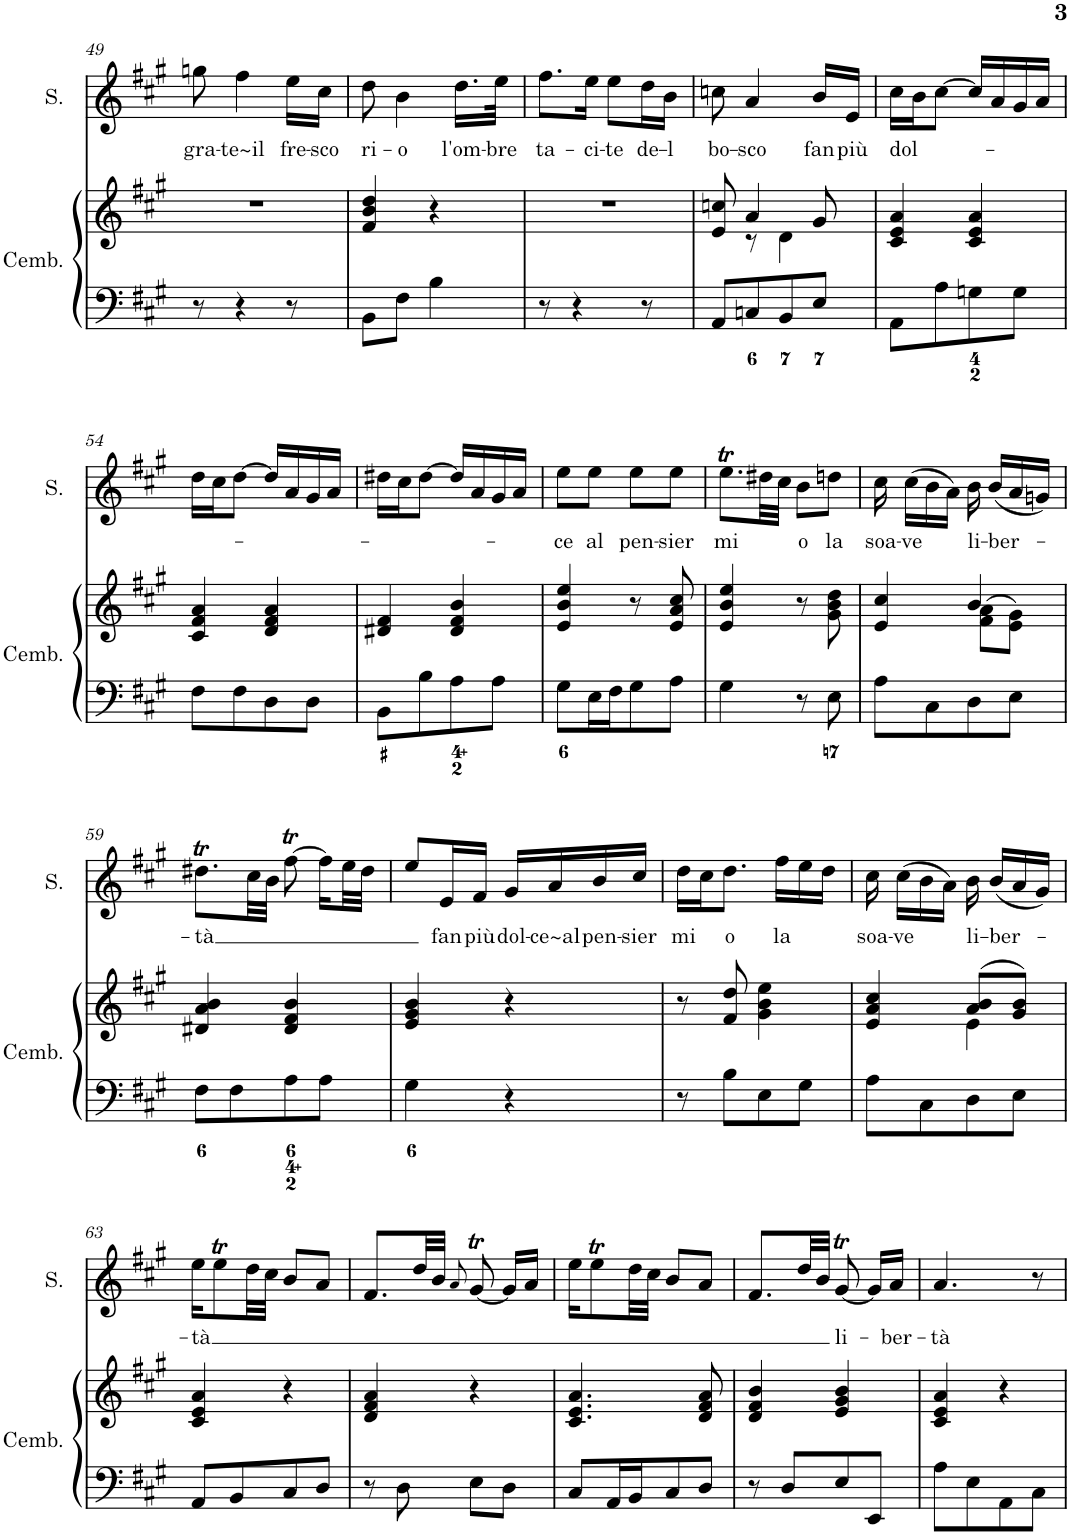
**kern	**kern	**kern	**text
*part2	*part2	*part1	*part1
*staff3	*staff2	*staff1	*staff1
*I"Cembalo	*	*I"Sopran	*
*I'Cemb.	*	*I'S.	*
!!LO:PB:g=z
*clefF4	*clefG2	*clefG2	*
*k[f#c#g#]	*k[f#c#g#]	*k[f#c#g#]	*
*M2/4	*M2/4	*M2/4	*
=49	=49	=49	=49
!	!	!	!LO:LY:b
8r	2r	8ggn\	gra-
!	!	!	!LO:LY:b
4r	.	4ff#\	-te~il
!	!	!	!LO:LY:b
8r	.	16ee\LL	fre-
!	!	!	!LO:LY:b
.	.	16cc#\JJ	-sco
=50	=50	=50	=50
!	!	!	!LO:LY:b
8BB\L	4f#/ 4b/ 4dd/	8dd\	ri-
!	!	!	!LO:LY:b
8F#\J	.	4b\	-o
4B\	4r	.	.
!	!	!	!LO:LY:b
.	.	16.dd\LL	l'om-
!	!	!	!LO:LY:b
.	.	32ee\JJk	-bre
=51	=51	=51	=51
!	!	!	!LO:LY:b
8r	2r	8.ff#\L	ta-
4r	.	.	.
!	!	!	!LO:LY:b
.	.	16ee\Jk	-ci-
!	!	!	!LO:LY:b
.	.	8ee\L	-te
!	!	!	!LO:LY:b
8r	.	16dd\L	de-
!	!	!	!LO:LY:b
.	.	16b\JJ	-l
=52	=52	=52	=52
*	*^	*	*
!	!	!	!	!LO:LY:b
8AA/L	8e/ 8ccn/	8ryy	8ccn\	bo-
!	!	!	!	!LO:LY:b
8Cn/	4a/	8r	4a/	-sco
8BB/	.	4d\	.	.
!	!	!	!	!LO:LY:b
8E/J	8g#/	.	16b/LL	fan
!	!	!	!	!LO:LY:b
.	.	.	16e/JJ	più
*	*v	*v	*	*
=53	=53	=53	=53
!	!	!	!LO:LY:b
8AA\L	4c#/ 4e/ 4a/	16cc#\LL	dol-
.	.	16b\J	.
8A\	.	[8cc#\J	.
8Gn\	4c#/ 4e/ 4a/	16cc#/LL]	.
.	.	16a/	.
8G\J	.	16g#/	.
.	.	16a/JJ	.
!!LO:LB:g=z
=54	=54	=54	=54
8F#\L	4c#/ 4f#/ 4a/	16dd\LL	.
.	.	16cc#\J	.
8F#\	.	[8dd\J	.
8D\	4d/ 4f#/ 4a/	16dd/LL]	.
.	.	16a/	.
8D\J	.	16g#/	.
.	.	16a/JJ	.
=55	=55	=55	=55
8BB\L	4d#X/ 4f#/	16dd#X\LL	.
.	.	16cc#\J	.
8B\	.	[8dd#\J	.
8A\	4d#/ 4f#/ 4b/	16dd#/LL]	.
.	.	16a/	.
8A\J	.	16g#/	.
.	.	16a/JJ	.
=56	=56	=56	=56
!	!	!	!LO:LY:b
8G#\L	4e/ 4b/ 4ee/	8ee\L	-ce
!	!	!	!LO:LY:b
16E\L	.	8ee\J	al
16F#\J	.	.	.
!	!	!	!LO:LY:b
8G#\	8r	8ee\L	pen-
!	!	!	!LO:LY:b
8A\J	8e/ 8a/ 8cc#/	8ee\J	-sier
=57	=57	=57	=57
!	!	!	!LO:LY:b
4G#\	4e/ 4b/ 4ee/	8.ee>\L	mi
.	.	32dd#X\LL	.
.	.	32cc#\JJJ	.
!	!	!	!LO:LY:b
8r	8r	8b\L	o
!	!	!	!LO:LY:b
8E\	8g#\ 8b\ 8dd\	8ddn\J	la
=58	=58	=58	=58
*	*^	*	*
!	!	!	!	!LO:LY:b
8A\L	4e/ 4cc#/	4ryy	16cc#\	soa-
!	!	!	!	!LO:LY:b
.	.	.	(16cc#\LL	-ve
8C#\	.	.	16b\	.
.	.	.	16a\JJ)	.
!	!	!	!	!LO:LY:b
8D\	(8f#\ 8a\L	4b/	16b\	li-
!	!	!	!	!LO:LY:b
.	.	.	(16b/LL	-ber-
8E\J	8e\ 8g#\J)	.	16a/	.
.	.	.	16gn/JJ)	.
*	*v	*v	*	*
!!LO:LB:g=z
=59	=59	=59	=59
!	!	!	!LO:LY:b
8F#\L	4d#X/ 4a/ 4b/	8.dd#X>\L	-tà
8F#\	.	.	.
.	.	32cc#\LL	.
.	.	32b\JJJ	.
8A\	4d#/ 4f#/ 4b/	[8ff#>\	.
8A\J	.	16ff#\LL]	.
.	.	32ee\LL	.
.	.	32dd#\JJJ	.
=60	=60	=60	=60
4G#\	4e/ 4g#/ 4b/	8ee/L	.
!	!	!	!LO:LY:b
.	.	16e/L	fan
!	!	!	!LO:LY:b
.	.	16f#/JJ	più
!	!	!	!LO:LY:b
4r	4r	16g#/LL	dol-
!	!	!	!LO:LY:b
.	.	16a/	-ce~al
!	!	!	!LO:LY:b
.	.	16b/	pen-
!	!	!	!LO:LY:b
.	.	16cc#/JJ	-sier
=61	=61	=61	=61
!	!	!	!LO:LY:b
8r	8r	16dd\LL	mi
.	.	16cc#\J	.
!	!	!	!LO:LY:b
8B\L	8f#/ 8dd/	8.dd\J	o
8E\	4g#\ 4b\ 4ee\	.	.
!	!	!	!LO:LY:b
.	.	16ff#\LL	la
8G#\J	.	16ee\	.
.	.	16dd\JJ	.
=62	=62	=62	=62
*	*^	*	*
!	!	!	!	!LO:LY:b
8A\L	4e/ 4a/ 4cc#/	4ryy	16cc#\	soa-
!	!	!	!	!LO:LY:b
.	.	.	(16cc#\LL	-ve
8C#\	.	.	16b\	.
.	.	.	16a\JJ)	.
!	!	!	!	!LO:LY:b
8D\	(8a/ 8b/L	4e\	16b\	li-
!	!	!	!	!LO:LY:b
.	.	.	(16b/LL	-ber-
8E\J	8g#/ 8b/J)	.	16a/	.
.	.	.	16g#/JJ)	.
*	*v	*v	*	*
!!LO:LB:g=z
=63	=63	=63	=63
!	!	!	!LO:LY:b
8AA/L	4c#/ 4e/ 4a/	16ee\KL	-tà
.	.	8ee>\	.
8BB/	.	.	.
.	.	32dd\LL	.
.	.	32cc#\JJJ	.
8C#/	4r	8b/L	.
8D/J	.	8a/J	.
=64	=64	=64	=64
8r	4d/ 4f#/ 4a/	8.f#/L	.
8D\	.	.	.
.	.	32dd/LL	.
.	.	32b/JJJ	.
.	.	8qa/	.
8E\L	4r	[8g#>/	.
8D\J	.	16g#/LL]	.
.	.	16a/JJ	.
=65	=65	=65	=65
8C#/L	4.c#/ 4.e/ 4.a/	16ee\KL	.
.	.	8ee>\	.
16AA/L	.	.	.
16BB/J	.	32dd\LL	.
.	.	32cc#\JJJ	.
8C#/	.	8b/L	.
8D/J	8d/ 8f#/ 8a/	8a/J	.
=66	=66	=66	=66
8r	4d/ 4f#/ 4b/	8.f#/L	.
8D/L	.	.	.
.	.	32dd/LL	.
.	.	32b/JJJ	.
!	!	!	!LO:LY:b
8E/	4e/ 4g#/ 4b/	[8g#>/	li-
8EE/J	.	16g#/LL]	.
!	!	!	!LO:LY:b
.	.	16a/JJ	-ber-
=67	=67	=67	=67
!	!	!	!LO:LY:b
8A\L	4c#/ 4e/ 4a/	4.a/	-tà
8E\	.	.	.
8AA\	4r	.	.
8C#\J	.	8r	.
=	=	=	=
*-	*-	*-	*-
